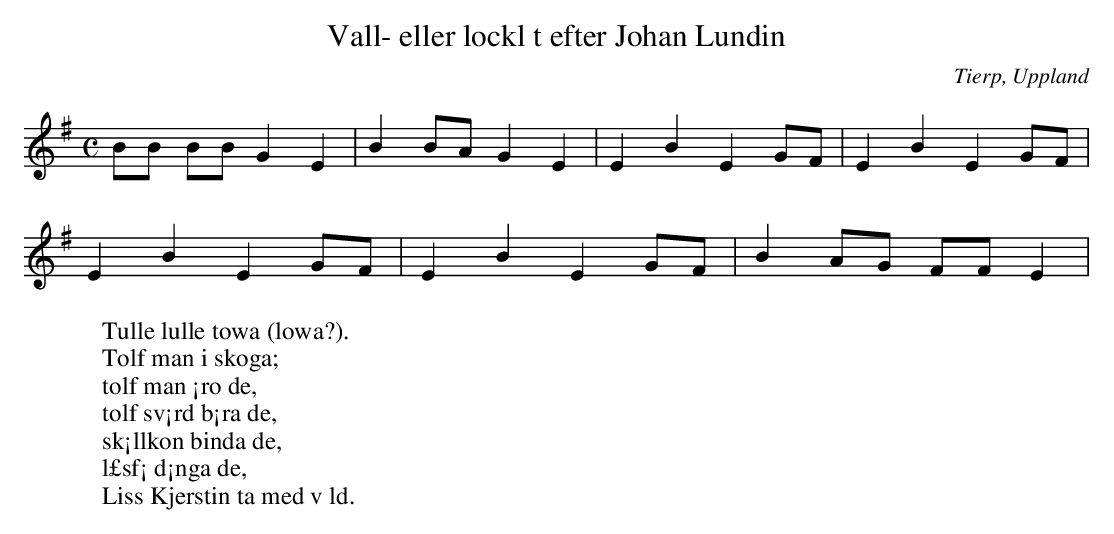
X:1
T:Vall- eller lockl t efter Johan Lundin
O:Tierp, Uppland
M:C
L:1/8
K:Em
BB BB G2 E2 | B2 BA G2 E2 | E2 B2 E2 GF | E2 B2 E2 GF |
E2 B2 E2 GF | E2 B2 E2 GF | B2 AG FF E2 |
W: Tulle lulle towa (lowa?).
W: Tolf man i skoga;
W: tolf man ¡ro de,
W: tolf sv¡rd b¡ra de,
W: sk¡llkon binda de,
W: l£sf¡ d¡nga de,
W: Liss Kjerstin ta med v ld.
